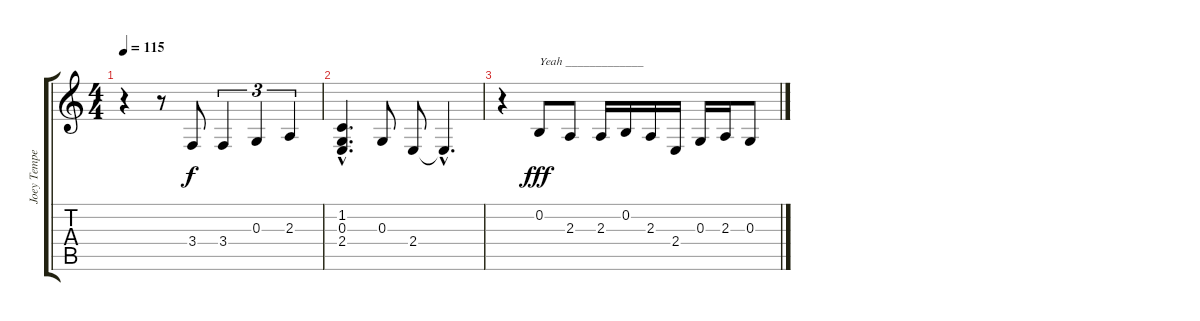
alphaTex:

\track ("Joey Tempest ( Vocal )" "Joey Tempe") {instrument pad1newage}
\staff {score tabs}
\tuning (E4 B3 G3 D3 A2 E2) {hide}
\ts (4 4)
\tempo 115
\clef g2
\ks c
r.4{dy f} r.8 3.4.8 3.4.4{tu (3 2)} 0.3.4{tu (3 2)} 2.3.4{tu (3 2)} |
(1.2{hac} 0.3{hac} 2.4{hac}).4{d} 0.3.8 2.4.8 2.4{hac t}.4{d} |
r.4 0.2.8{txt "Yeah _____________" dy fff} 2.3.8 2.3.16 0.2.16 2.3.16 2.4.16 0.3.16 2.3.16 0.3.8
